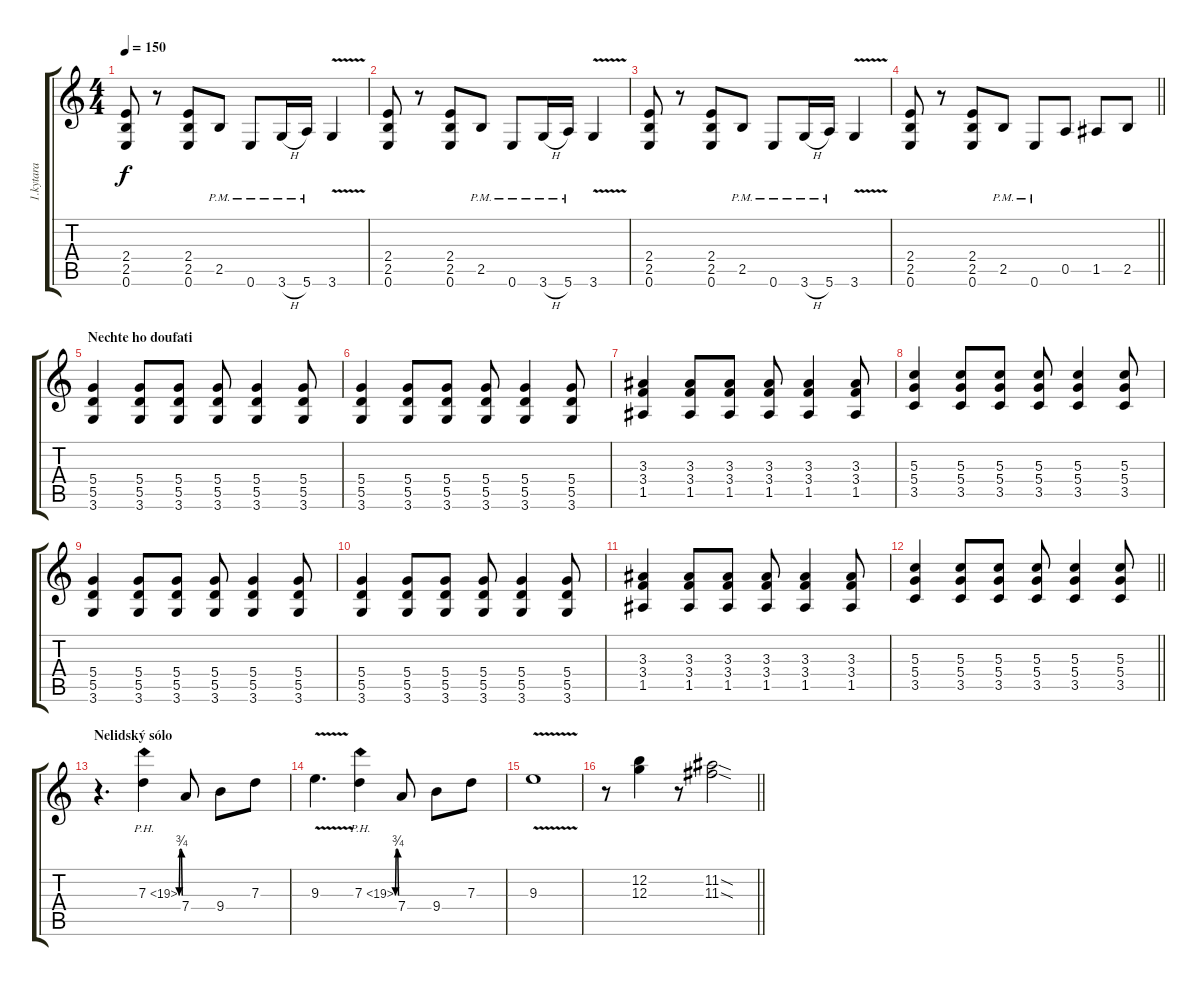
\track ("1.kytara" "1.kytara") {instrument overdrivenguitar}
\staff {score tabs}
\tuning (E4 B3 G3 D3 A2 E2) {hide}
\ts (4 4)
\tempo 150
\clef g2
\ks c
(2.4 2.5 0.6).8{dy f} r.8 (2.4 2.5 0.6).8 2.5{pm}.8 0.6{pm}.8 3.6{h pm}.16 5.6{pm}.16 3.6{v}.4 |
(2.4 2.5 0.6).8 r.8 (2.4 2.5 0.6).8 2.5{pm}.8 0.6{pm}.8 3.6{h pm}.16 5.6{pm}.16 3.6{v}.4 |
(2.4 2.5 0.6).8 r.8 (2.4 2.5 0.6).8 2.5{pm}.8 0.6{pm}.8 3.6{h pm}.16 5.6{pm}.16 3.6{v}.4 |
\barLineRight lightlight
(2.4 2.5 0.6).8 r.8 (2.4 2.5 0.6).8 2.5{pm}.8 0.6{pm}.8 0.5.8 1.5.8 2.5.8 |
\section ("" "Nechte ho doufati")
(5.4 5.5 3.6).4 (5.4 5.5 3.6).8 (5.4 5.5 3.6).8 (5.4 5.5 3.6).8 (5.4 5.5 3.6).4 (5.4 5.5 3.6).8 |
(5.4 5.5 3.6).4 (5.4 5.5 3.6).8 (5.4 5.5 3.6).8 (5.4 5.5 3.6).8 (5.4 5.5 3.6).4 (5.4 5.5 3.6).8 |
(3.3 3.4 1.5).4 (3.3 3.4 1.5).8 (3.3 3.4 1.5).8 (3.3 3.4 1.5).8 (3.3 3.4 1.5).4 (3.3 3.4 1.5).8 |
(5.3 5.4 3.5).4 (5.3 5.4 3.5).8 (5.3 5.4 3.5).8 (5.3 5.4 3.5).8 (5.3 5.4 3.5).4 (5.3 5.4 3.5).8 |
(5.4 5.5 3.6).4 (5.4 5.5 3.6).8 (5.4 5.5 3.6).8 (5.4 5.5 3.6).8 (5.4 5.5 3.6).4 (5.4 5.5 3.6).8 |
(5.4 5.5 3.6).4 (5.4 5.5 3.6).8 (5.4 5.5 3.6).8 (5.4 5.5 3.6).8 (5.4 5.5 3.6).4 (5.4 5.5 3.6).8 |
(3.3 3.4 1.5).4 (3.3 3.4 1.5).8 (3.3 3.4 1.5).8 (3.3 3.4 1.5).8 (3.3 3.4 1.5).4 (3.3 3.4 1.5).8 |
\barLineRight lightlight
(5.3 5.4 3.5).4 (5.3 5.4 3.5).8 (5.3 5.4 3.5).8 (5.3 5.4 3.5).8 (5.3 5.4 3.5).4 (5.3 5.4 3.5).8 |
\section ("" "Nelidský sólo")
r.4{d} 7.3{be (custom 0 0 10 3 30 3 40 0 60 0) ph 12}.4 7.4.8 9.4.8 7.3.8 |
9.3{v}.4{d} 7.3{be (custom 0 0 10 3 30 3 40 0 60 0) ph 12}.4 7.4.8 9.4.8 7.3.8 |
9.3{v}.1 |
\barLineRight lightlight
r.8 (12.2 12.3).4 r.8 (11.2{sod} 11.3{sod}).2
